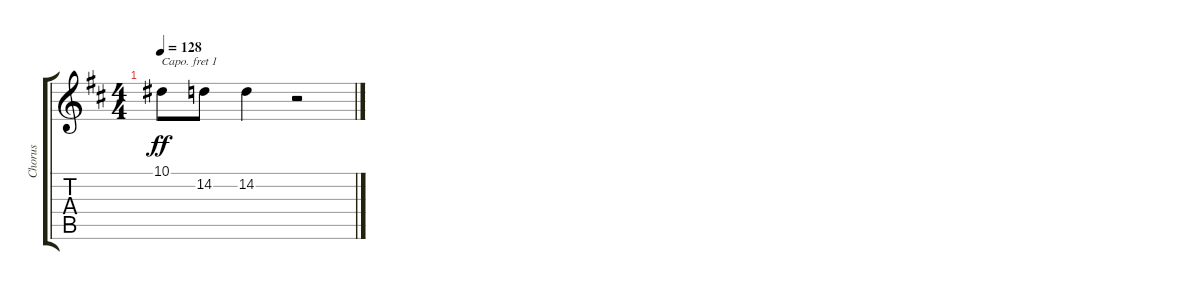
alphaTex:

\track ("Chorus" "Chorus") {instrument synthvoice}
\staff {score tabs}
\capo 1
\tuning (E4 B3 G3 D3 A2 E2) {hide}
\ts (4 4)
\tempo 128
\clef g2
\ks d
10.1{t}.8{dy ff} 14.2.8 14.2.4 r.2
